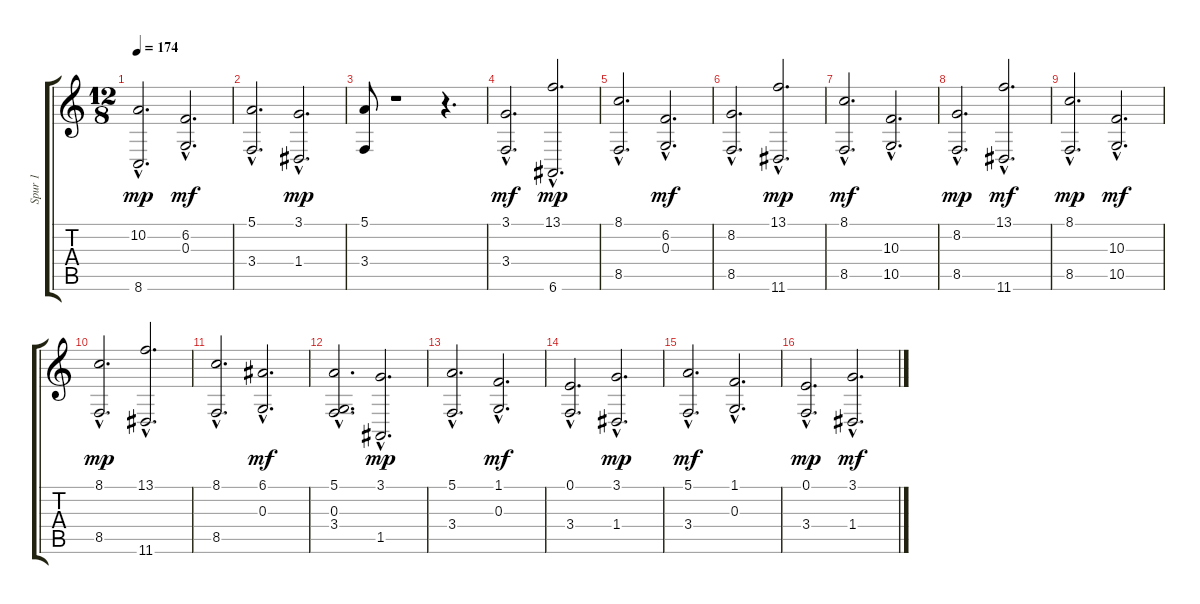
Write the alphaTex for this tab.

\track ("Spur 1" "Spur 1") {instrument stringensemble2}
\staff {score tabs}
\tuning (E4 B3 G3 D3 A2 E2) {hide}
\ts (12 8)
\tempo 174
\clef g2
\ks c
(10.2{hac} 8.6{hac}).2{d dy mp} (6.2{hac} 0.3{hac}).2{d dy mf} |
(5.1{hac} 3.4{hac}).2{d} (3.1{hac} 1.4{hac}).2{d dy mp} |
(5.1 3.4).8 r.1 r.4{d} |
(3.1{hac} 3.4{hac}).2{d dy mf} (13.1{hac} 6.6{hac}).2{d dy mp} |
(8.1{hac} 8.5{hac}).2{d} (6.2{hac} 0.3{hac}).2{d dy mf} |
(8.2{hac} 8.5{hac}).2{d} (13.1{hac} 11.6{hac}).2{d dy mp} |
(8.1{hac} 8.5{hac}).2{d dy mf} (10.3{hac} 10.5{hac}).2{d} |
(8.2{hac} 8.5{hac}).2{d dy mp} (13.1{hac} 11.6{hac}).2{d dy mf} |
(8.1{hac} 8.5{hac}).2{d dy mp} (10.3{hac} 10.5{hac}).2{d dy mf} |
(8.1{hac} 8.5{hac}).2{d dy mp} (13.1{hac} 11.6{hac}).2{d} |
(8.1{hac} 8.5{hac}).2{d} (6.1{hac} 0.3{hac}).2{d dy mf} |
(5.1{hac} 0.3 3.4{hac}).2{d} (3.1{hac} 1.5{hac}).2{d dy mp} |
(5.1{hac} 3.4{hac}).2{d} (1.1{hac} 0.3{hac}).2{d dy mf} |
(0.1{hac} 3.4{hac}).2{d} (3.1{hac} 1.4{hac}).2{d dy mp} |
(5.1{hac} 3.4{hac}).2{d dy mf} (1.1{hac} 0.3{hac}).2{d} |
(0.1{hac} 3.4{hac}).2{d dy mp} (3.1{hac} 1.4{hac}).2{d dy mf}
